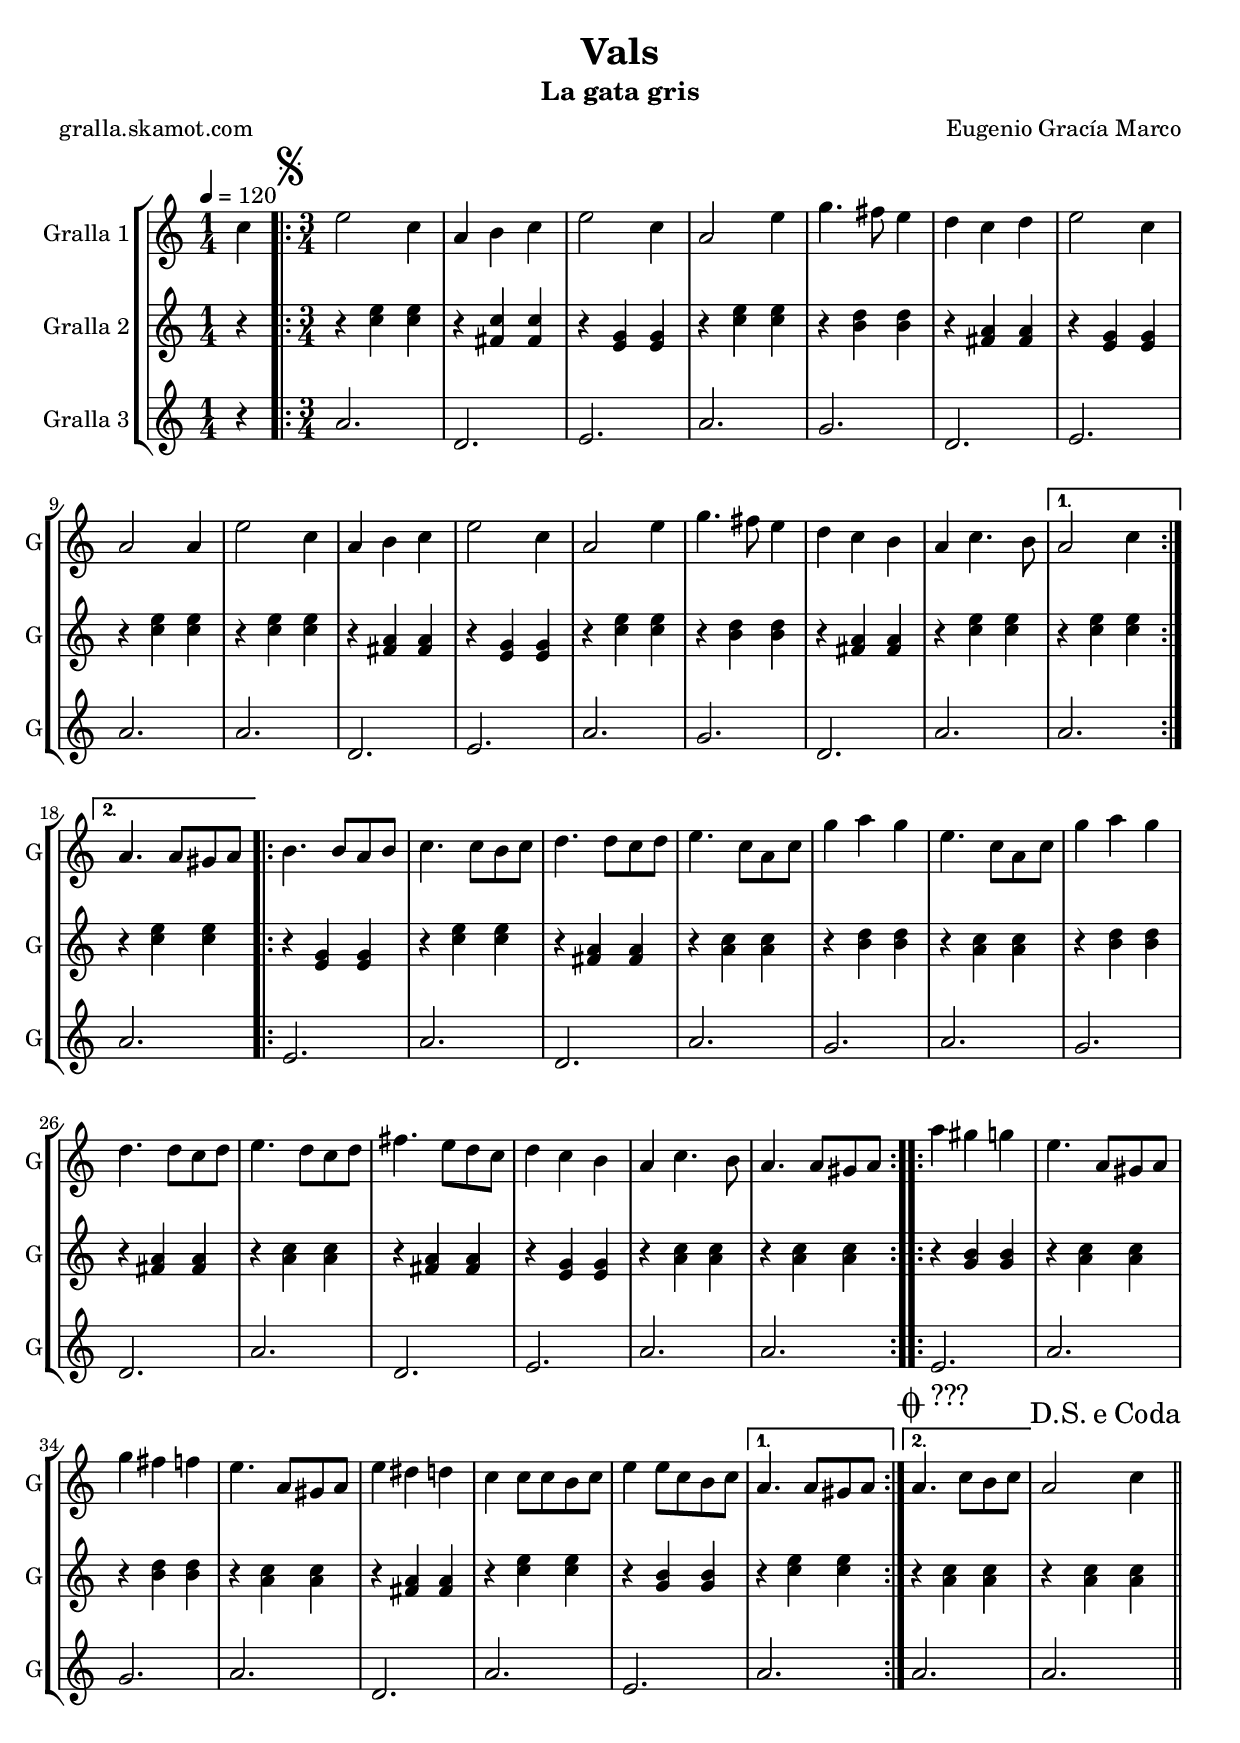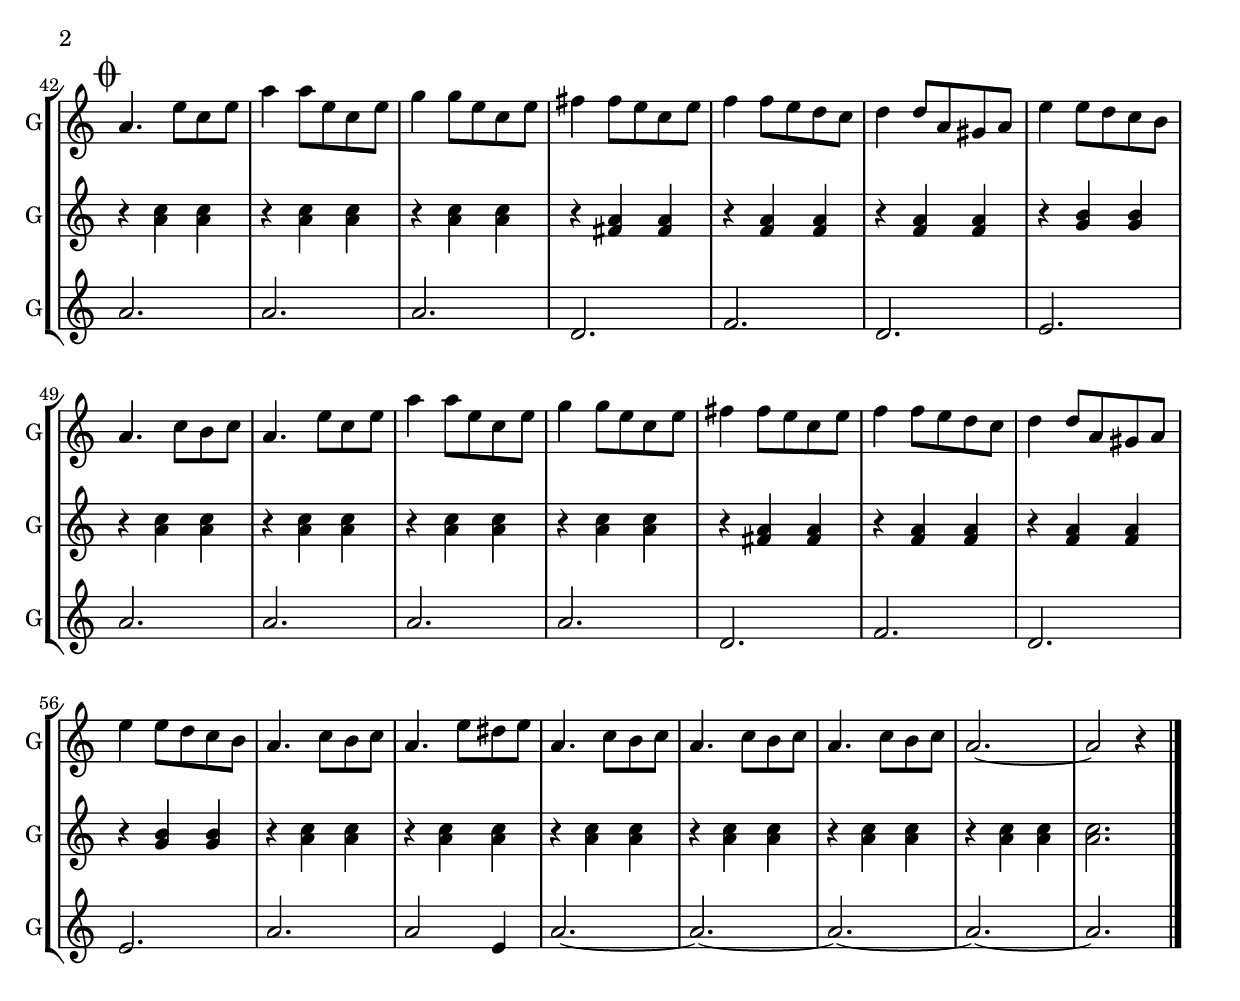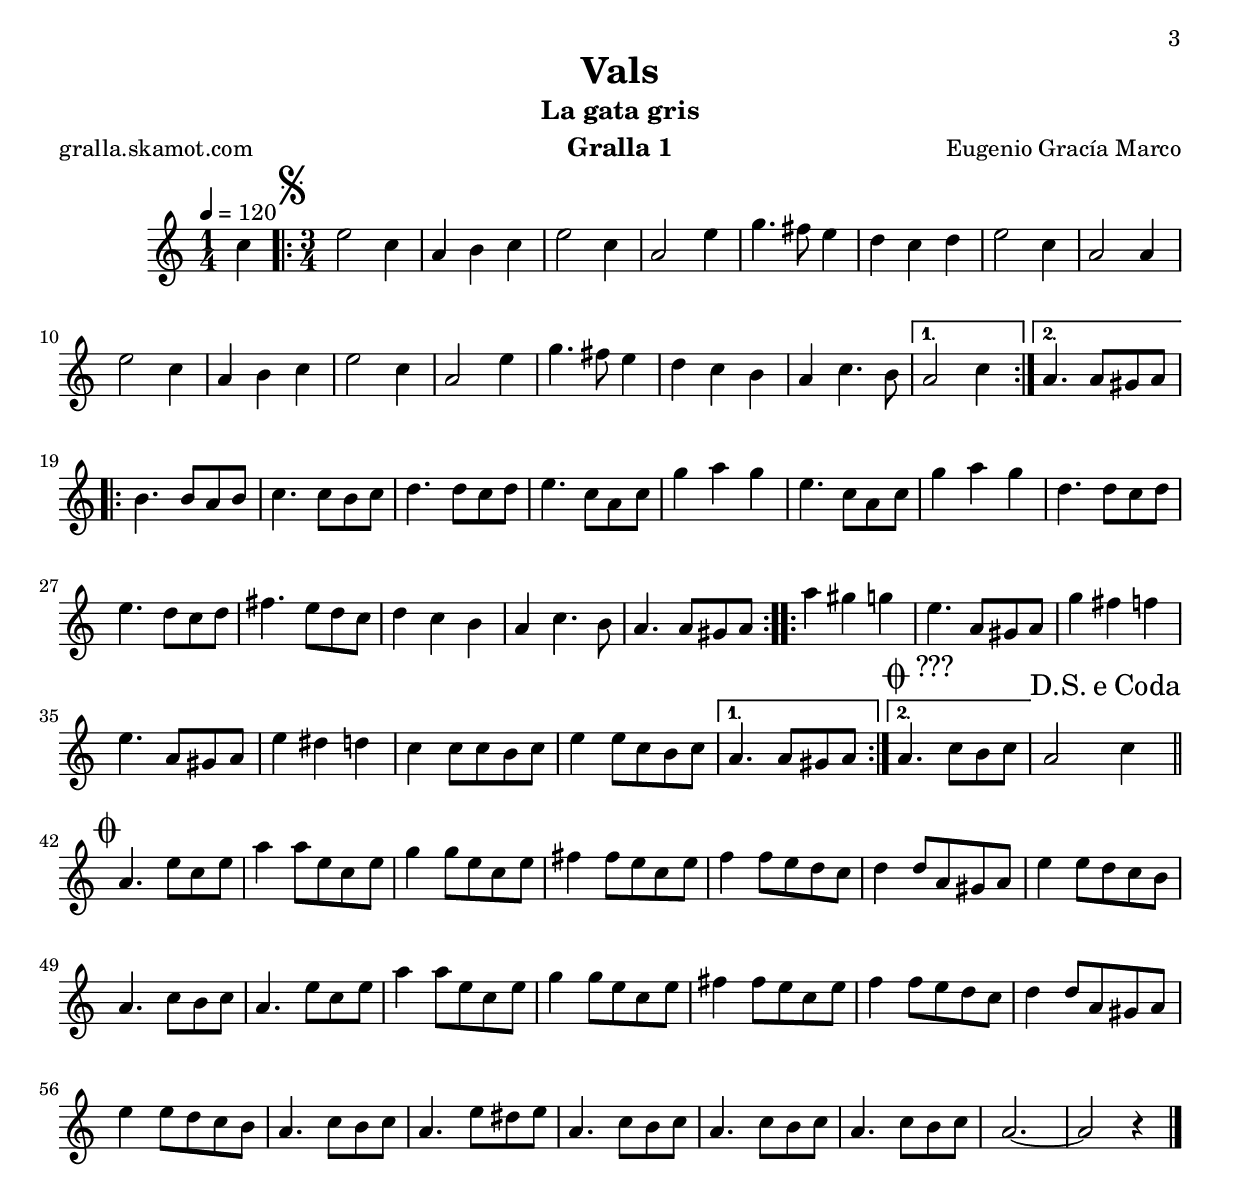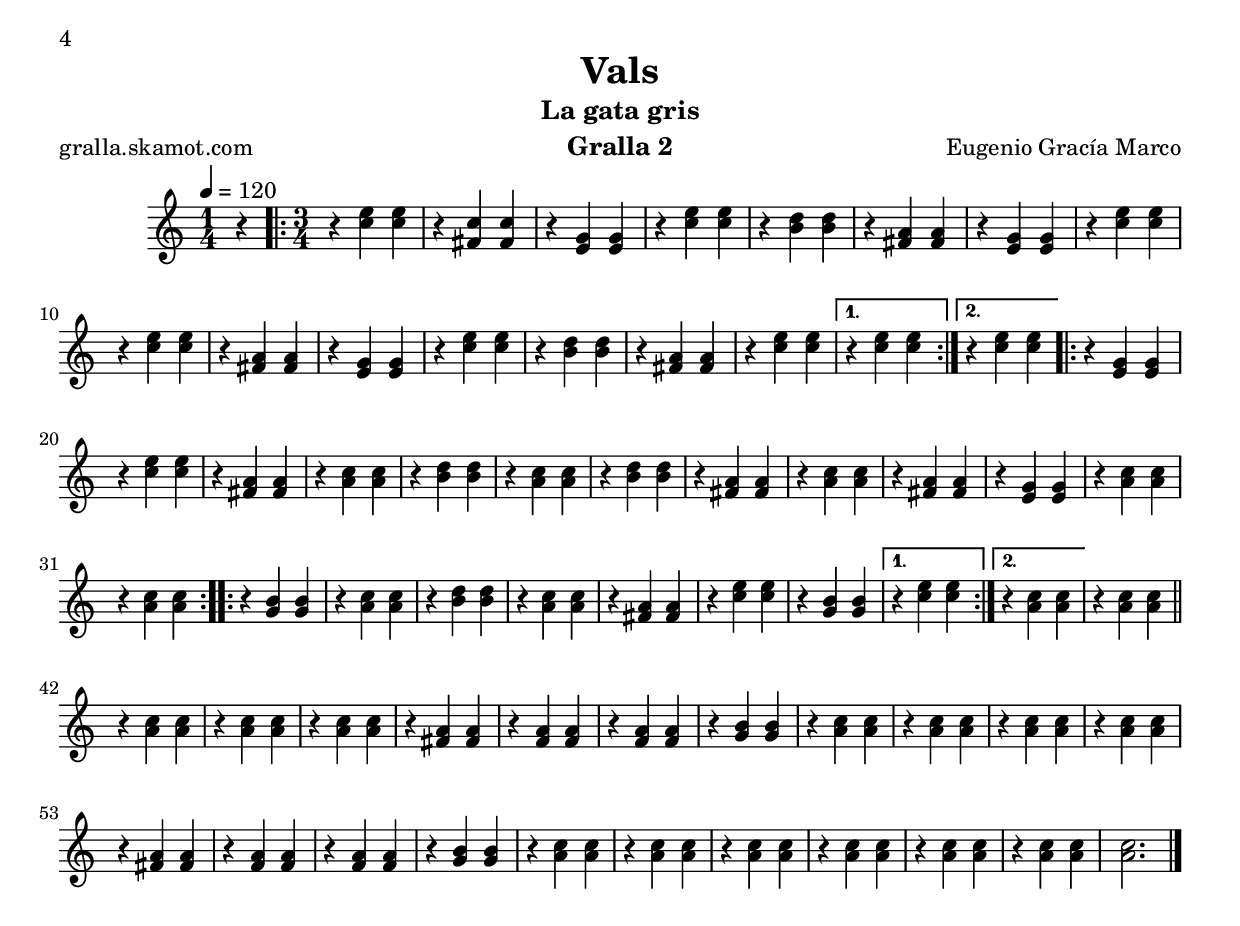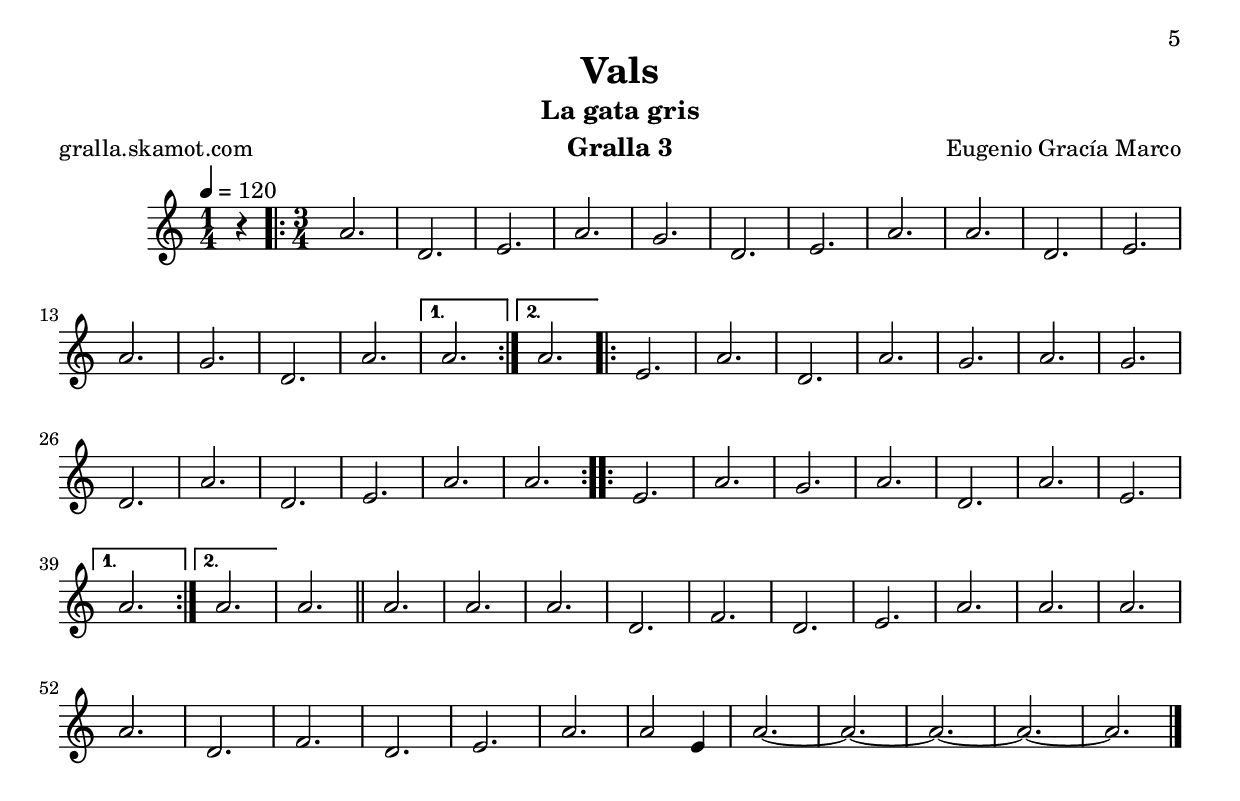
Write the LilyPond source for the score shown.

\version "2.16.2"

\header {
  dedication=""
  title="Vals"
  subtitle="La gata gris"
  subsubtitle=""
  poet="gralla.skamot.com"
  meter=""
  piece=""
  composer="Eugenio Gracía Marco"
  arranger=""
  opus=""
  instrument=""
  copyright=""
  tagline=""
}

liniaroAa =
\relative c''
{
  \tempo 4=120
  \clef treble
  \key c \major
  \time 1/4
  c4  |
  \time 3/4   \repeat volta 2 { \mark \markup {\musicglyph #"scripts.segno"} e2 c4  |
  a4 b c  |
  e2 c4  |
  %05
  a2 e'4  |
  g4. fis8 e4  |
  d4 c d  |
  e2 c4  |
  a2 a4  |
  %10
  e'2 c4  |
  a4 b c  |
  e2 c4  |
  a2 e'4  |
  g4. fis8 e4  |
  %15
  d4 c b  |
  a4 c4. b8 }
  \alternative { { a2 c4 }
  { a4. a8 gis a } }
  \repeat volta 2 { b4. b8 a b  |
  %20
  c4. c8 b c  |
  d4. d8 c d  |
  e4. c8 a c  |
  g'4 a g  |
  e4. c8 a c  |
  %25
  g'4 a g  |
  d4. d8 c d  |
  e4. d8 c d  |
  fis4. e8 d c  |
  d4 c b  |
  %30
  a4 c4. b8  |
  a4. a8 gis a  | }
  \repeat volta 2 { a'4 gis g  |
  e4. a,8 gis a  |
  g'4 fis f  |
  %35
  e4. a,8 gis a  |
  e'4 dis d  |
  c4 c8 c b c  |
  e4 e8 c b c }
  \alternative { { a4. a8 gis a }
  %40
  { \mark \markup {\musicglyph #"scripts.coda" ???} a4. c8 b c } }
  \mark \markup {D.S. e Coda} a2 c4  \bar "||"
  \mark \markup {\musicglyph #"scripts.coda"} a4. e'8 c e  |
  a4 a8 e c e  |
  g4 g8 e c e  |
  %45
  fis4 fis8 e c e  |
  f4 f8 e d c  |
  d4 d8 a gis a  |
  e'4 e8 d c b  |
  a4. c8 b c  |
  %50
  a4. e'8 c e  |
  a4 a8 e c e  |
  g4 g8 e c e  |
  fis4 fis8 e c e  |
  f4 f8 e d c  |
  %55
  d4 d8 a gis a  |
  e'4 e8 d c b  |
  a4. c8 b c  |
  a4. e'8 dis e  |
  a,4. c8 b c  |
  %60
  a4. c8 b c  |
  a4. c8 b c  |
  a2. ~  |
  a2 r4  \bar "|."
}

liniaroAb =
\relative c''
{
  \tempo 4=120
  \clef treble
  \key c \major
  \time 1/4
  r4  |
  \time 3/4   \repeat volta 2 { r4 <c e> <c e>  |
  r4 <fis, c'> <fis c'>  |
  r4 <e g> <e g>  |
  %05
  r4 <c' e> <c e>  |
  r4 <b d> <b d>  |
  r4 <fis a> <fis a>  |
  r4 <e g> <e g>  |
  r4 <c' e> <c e>  |
  %10
  r4 <c e> <c e>  |
  r4 <fis, a> <fis a>  |
  r4 <e g> <e g>  |
  r4 <c' e> <c e>  |
  r4 <b d> <b d>  |
  %15
  r4 <fis a> <fis a>  |
  r4 <c' e> <c e> }
  \alternative { { r4 <c e> <c e> }
  { r4 <c e> <c e> } }
  \repeat volta 2 { r4 <e, g> <e g>  |
  %20
  r4 <c' e> <c e>  |
  r4 <fis, a> <fis a>  |
  r4 <a c> <a c>  |
  r4 <b d> <b d>  |
  r4 <a c> <a c>  |
  %25
  r4 <b d> <b d>  |
  r4 <fis a> <fis a>  |
  r4 <a c> <a c>  |
  r4 <fis a> <fis a>  |
  r4 <e g> <e g>  |
  %30
  r4 <a c> <a c>  |
  r4 <a c> <a c>  | }
  \repeat volta 2 { r4 <g b> <g b>  |
  r4 <a c> <a c>  |
  r4 <b d> <b d>  |
  %35
  r4 <a c> <a c>  |
  r4 <fis a> <fis a>  |
  r4 <c' e> <c e>  |
  r4 <g b> <g b> }
  \alternative { { r4 <c e> <c e> }
  %40
  { r4 <a c> <a c> } }
  r4 <a c> <a c>  \bar "||"
  r4 <a c> <a c>  |
  r4 <a c> <a c>  |
  r4 <a c> <a c>  |
  %45
  r4 <fis a> <fis a>  |
  r4 <f a> <f a>  |
  r4 <f a> <f a>  |
  r4 <g b> <g b>  |
  r4 <a c> <a c>  |
  %50
  r4 <a c> <a c>  |
  r4 <a c> <a c>  |
  r4 <a c> <a c>  |
  r4 <fis a> <fis a>  |
  r4 <f a> <f a>  |
  %55
  r4 <f a> <f a>  |
  r4 <g b> <g b>  |
  r4 <a c> <a c>  |
  r4 <a c> <a c>  |
  r4 <a c> <a c>  |
  %60
  r4 <a c> <a c>  |
  r4 <a c> <a c>  |
  r4 <a c> <a c>  |
  <a c>2.  \bar "|."
}

liniaroAc =
\relative a'
{
  \tempo 4=120
  \clef treble
  \key c \major
  \time 1/4
  r4  |
  \time 3/4   \repeat volta 2 { a2.  |
  d,2.  |
  e2.  |
  %05
  a2.  |
  g2.  |
  d2.  |
  e2.  |
  a2.  |
  %10
  a2.  |
  d,2.  |
  e2.  |
  a2.  |
  g2.  |
  %15
  d2.  |
  a'2. }
  \alternative { { a2. }
  { a2. } }
  \repeat volta 2 { e2.  |
  %20
  a2.  |
  d,2.  |
  a'2.  |
  g2.  |
  a2.  |
  %25
  g2.  |
  d2.  |
  a'2.  |
  d,2.  |
  e2.  |
  %30
  a2.  |
  a2.  | }
  \repeat volta 2 { e2.  |
  a2.  |
  g2.  |
  %35
  a2.  |
  d,2.  |
  a'2.  |
  e2. }
  \alternative { { a2. }
  %40
  { a2. } }
  a2.  \bar "||"
  a2.  |
  a2.  |
  a2.  |
  %45
  d,2.  |
  f2.  |
  d2.  |
  e2.  |
  a2.  |
  %50
  a2.  |
  a2.  |
  a2.  |
  d,2.  |
  f2.  |
  %55
  d2.  |
  e2.  |
  a2.  |
  a2 e4  |
  a2. ~  |
  %60
  a2. ~  |
  a2. ~  |
  a2. ~  |
  a2.  \bar "|."
}

\bookpart {
  \score {
    \new StaffGroup {
      \override Score.RehearsalMark.self-alignment-X = #LEFT
      <<
        \new Staff \with {instrumentName = #"Gralla 1" shortInstrumentName = #"G"} \liniaroAa
        \new Staff \with {instrumentName = #"Gralla 2" shortInstrumentName = #"G"} \liniaroAb
        \new Staff \with {instrumentName = #"Gralla 3" shortInstrumentName = #"G"} \liniaroAc
      >>
    }
    \layout {}
  }
  \score { \unfoldRepeats
    \new StaffGroup {
      \override Score.RehearsalMark.self-alignment-X = #LEFT
      <<
        \new Staff \with {instrumentName = #"Gralla 1" shortInstrumentName = #"G"} \liniaroAa
        \new Staff \with {instrumentName = #"Gralla 2" shortInstrumentName = #"G"} \liniaroAb
        \new Staff \with {instrumentName = #"Gralla 3" shortInstrumentName = #"G"} \liniaroAc
      >>
    }
    \midi {
      \set Staff.midiInstrument = "oboe"
      \set DrumStaff.midiInstrument = "drums"
    }
  }
}

\bookpart {
  \header {instrument="Gralla 1"}
  \score {
    \new StaffGroup {
      \override Score.RehearsalMark.self-alignment-X = #LEFT
      <<
        \new Staff \liniaroAa
      >>
    }
    \layout {}
  }
  \score { \unfoldRepeats
    \new StaffGroup {
      \override Score.RehearsalMark.self-alignment-X = #LEFT
      <<
        \new Staff \liniaroAa
      >>
    }
    \midi {
      \set Staff.midiInstrument = "oboe"
      \set DrumStaff.midiInstrument = "drums"
    }
  }
}

\bookpart {
  \header {instrument="Gralla 2"}
  \score {
    \new StaffGroup {
      \override Score.RehearsalMark.self-alignment-X = #LEFT
      <<
        \new Staff \liniaroAb
      >>
    }
    \layout {}
  }
  \score { \unfoldRepeats
    \new StaffGroup {
      \override Score.RehearsalMark.self-alignment-X = #LEFT
      <<
        \new Staff \liniaroAb
      >>
    }
    \midi {
      \set Staff.midiInstrument = "oboe"
      \set DrumStaff.midiInstrument = "drums"
    }
  }
}

\bookpart {
  \header {instrument="Gralla 3"}
  \score {
    \new StaffGroup {
      \override Score.RehearsalMark.self-alignment-X = #LEFT
      <<
        \new Staff \liniaroAc
      >>
    }
    \layout {}
  }
  \score { \unfoldRepeats
    \new StaffGroup {
      \override Score.RehearsalMark.self-alignment-X = #LEFT
      <<
        \new Staff \liniaroAc
      >>
    }
    \midi {
      \set Staff.midiInstrument = "oboe"
      \set DrumStaff.midiInstrument = "drums"
    }
  }
}

